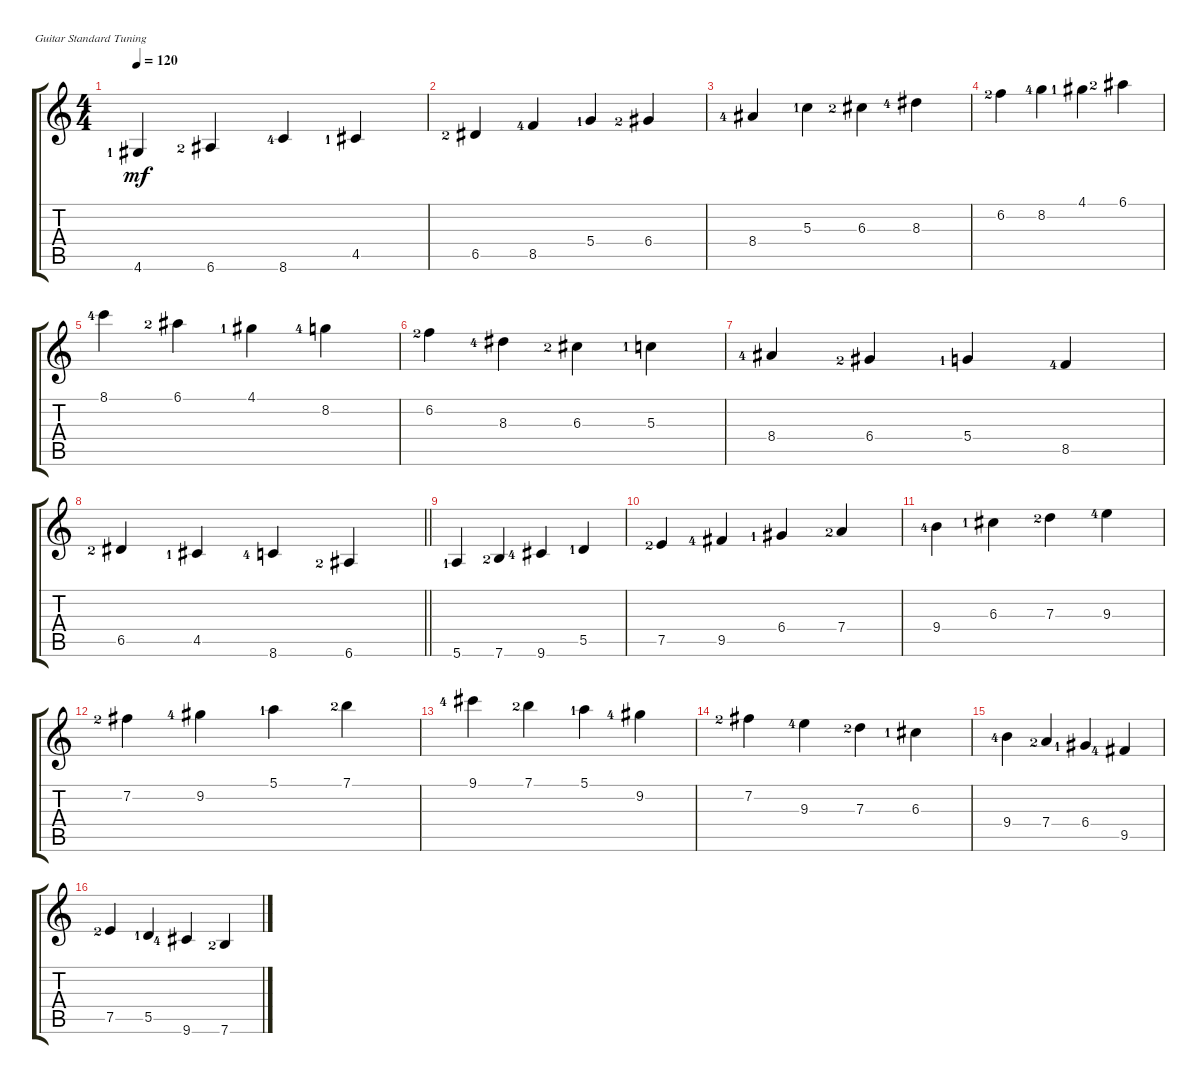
\defaultSystemsLayout 4
\bracketExtendMode groupsimilarinstruments
\singleTrackTrackNamePolicy hidden
\firstSystemTrackNameOrientation horizontal
\otherSystemsTrackNameOrientation horizontal
\track ("Electric Guitar" "E-Gt") {instrument electricguitarclean}
\staff {score tabs}
\tuning (E4 B3 G3 D3 A2 E2)
\ts (4 4)
\tempo 120
\clef g2
\scale
0.249541
\ks c
4.6{lf 2}.4{dy mf} 6.6{lf 3}.4 8.6{lf 5}.4 4.5{lf 2}.4 |
\scale
0.249541 6.5{lf 3}.4 8.5{lf 5}.4 5.4{lf 2}.4 6.4{lf 3}.4 |
\scale
0.256881 8.4{lf 5}.4 5.3{lf 2}.4 6.3{lf 3}.4 8.3{lf 5}.4 |
\scale
0.244037 6.2{lf 3}.4 8.2{lf 5}.4 4.1{lf 2}.4 6.1{lf 3}.4 |
\scale
0.247212 8.1{lf 5}.4 6.1{lf 3}.4 4.1{lf 2}.4 8.2{lf 5}.4 |
\scale
0.247212 6.2{lf 3}.4 8.3{lf 5}.4 6.3{lf 3}.4 5.3{lf 2}.4 |
\scale
0.252788 8.4{lf 5}.4 6.4{lf 3}.4 5.4{lf 2}.4 8.5{lf 5}.4 |
\scale
0.252788
\barLineRight lightlight
6.5{lf 3}.4 4.5{lf 2}.4 8.6{lf 5}.4 6.6{lf 3}.4 |
\scale
0.242938 5.6{lf 2}.4 7.6{lf 3}.4 9.6{lf 5}.4 5.5{lf 2}.4 |
\scale
0.242938 7.5{lf 3}.4 9.5{lf 5}.4 6.4{lf 2}.4 7.4{lf 3}.4 |
\scale
0.250471 9.4{lf 5}.4 6.3{lf 2}.4 7.3{lf 3}.4 9.3{lf 5}.4 |
\scale
0.263653 7.2{lf 3}.4 9.2{lf 5}.4 5.1{lf 2}.4 7.1{lf 3}.4 |
\scale
0.260223 9.1{lf 5}.4 7.1{lf 3}.4 5.1{lf 2}.4 9.2{lf 5}.4 |
\scale
0.260223 7.2{lf 3}.4 9.3{lf 5}.4 7.3{lf 3}.4 6.3{lf 2}.4 |
\scale
0.239777 9.4{lf 5}.4 7.4{lf 3}.4 6.4{lf 2}.4 9.5{lf 5}.4 |
\scale
0.239777 7.5{lf 3}.4 5.5{lf 2}.4 9.6{lf 5}.4 7.6{lf 3}.4
